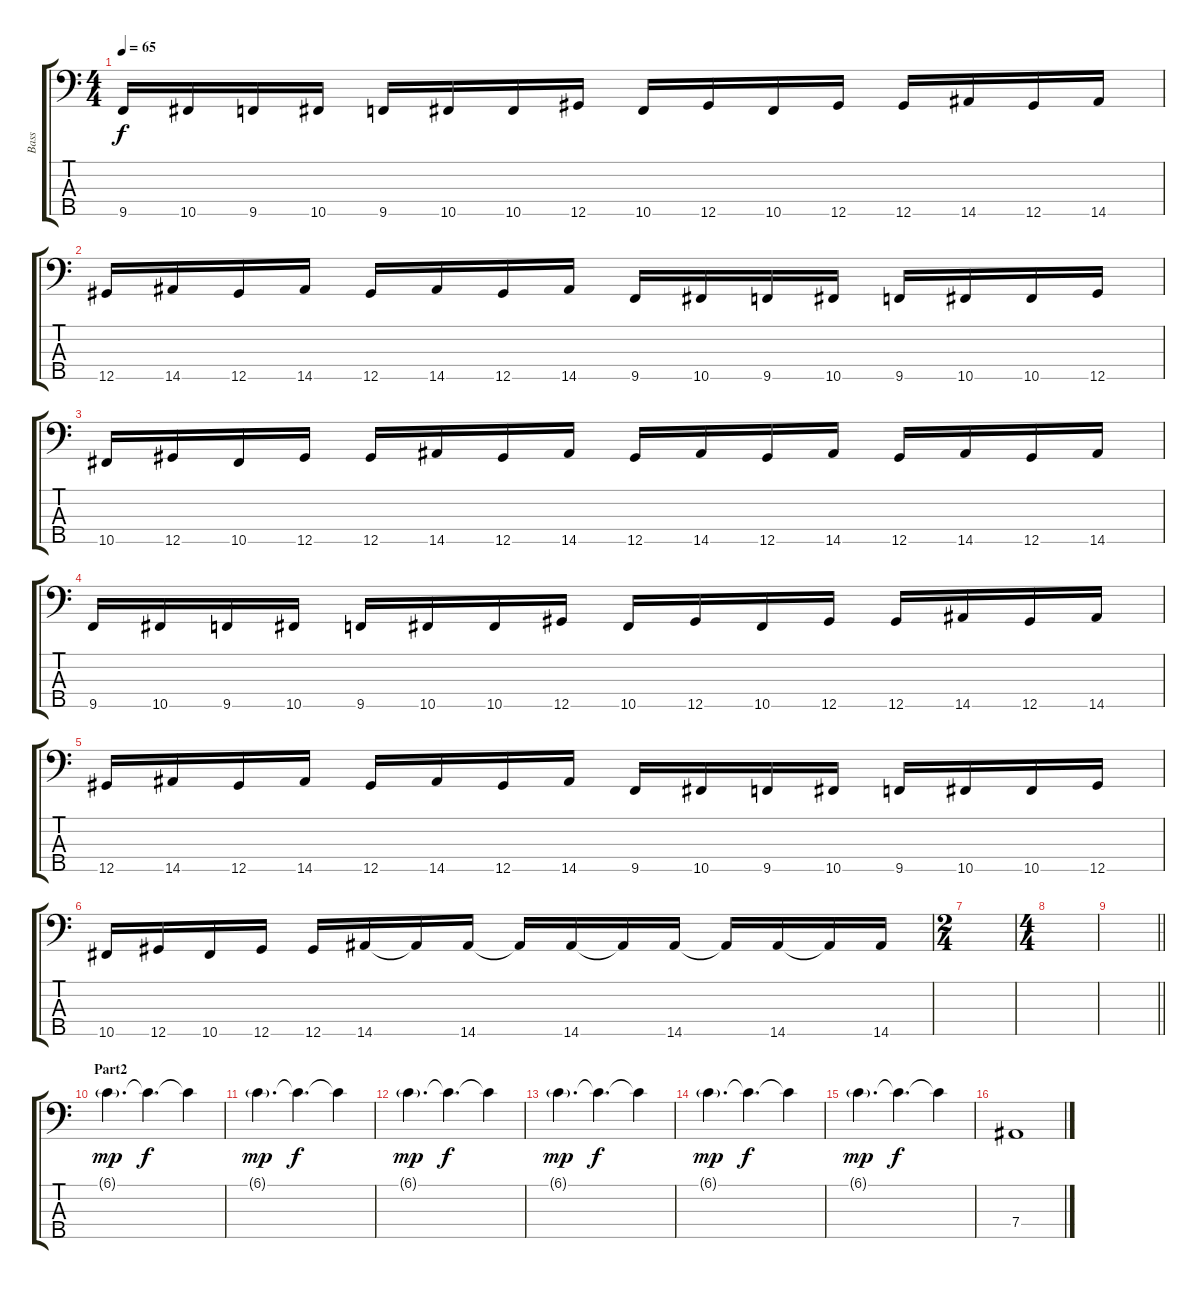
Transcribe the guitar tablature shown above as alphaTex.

\track ("Bass" "Bass") {instrument electricbassfinger}
\staff {score tabs}
\tuning (Gb2 Db2 Ab1 Eb1 Ab0) {hide}
\ts (4 4)
\tempo 65
\clef f4
\ks c
9.5.16{dy f} 10.5.16 9.5.16 10.5.16 9.5.16 10.5.16 10.5.16 12.5.16 10.5.16 12.5.16 10.5.16 12.5.16 12.5.16 14.5.16 12.5.16 14.5.16 |
12.5.16 14.5.16 12.5.16 14.5.16 12.5.16 14.5.16 12.5.16 14.5.16 9.5.16 10.5.16 9.5.16 10.5.16 9.5.16 10.5.16 10.5.16 12.5.16 |
10.5.16 12.5.16 10.5.16 12.5.16 12.5.16 14.5.16 12.5.16 14.5.16 12.5.16 14.5.16 12.5.16 14.5.16 12.5.16 14.5.16 12.5.16 14.5.16 |
9.5.16 10.5.16 9.5.16 10.5.16 9.5.16 10.5.16 10.5.16 12.5.16 10.5.16 12.5.16 10.5.16 12.5.16 12.5.16 14.5.16 12.5.16 14.5.16 |
12.5.16 14.5.16 12.5.16 14.5.16 12.5.16 14.5.16 12.5.16 14.5.16 9.5.16 10.5.16 9.5.16 10.5.16 9.5.16 10.5.16 10.5.16 12.5.16 |
10.5.16 12.5.16 10.5.16 12.5.16 12.5.16 14.5.16 14.5{t}.16 14.5.16 14.5{t}.16 14.5.16 14.5{t}.16 14.5.16 14.5{t}.16 14.5.16 14.5{t}.16 14.5.16 |
\ts (2 4)
|
\ts (4 4)
|
\barLineRight lightlight
|
\section ("" "Part2")
6.1{g}.4{d dy mp} 6.1{t}.4{d dy f} 6.1{t}.4 |
6.1{g}.4{d dy mp} 6.1{t}.4{d dy f} 6.1{t}.4 |
6.1{g}.4{d dy mp} 6.1{t}.4{d dy f} 6.1{t}.4 |
6.1{g}.4{d dy mp} 6.1{t}.4{d dy f} 6.1{t}.4 |
6.1{g}.4{d dy mp} 6.1{t}.4{d dy f} 6.1{t}.4 |
6.1{g}.4{d dy mp} 6.1{t}.4{d dy f} 6.1{t}.4 |
7.4.1
